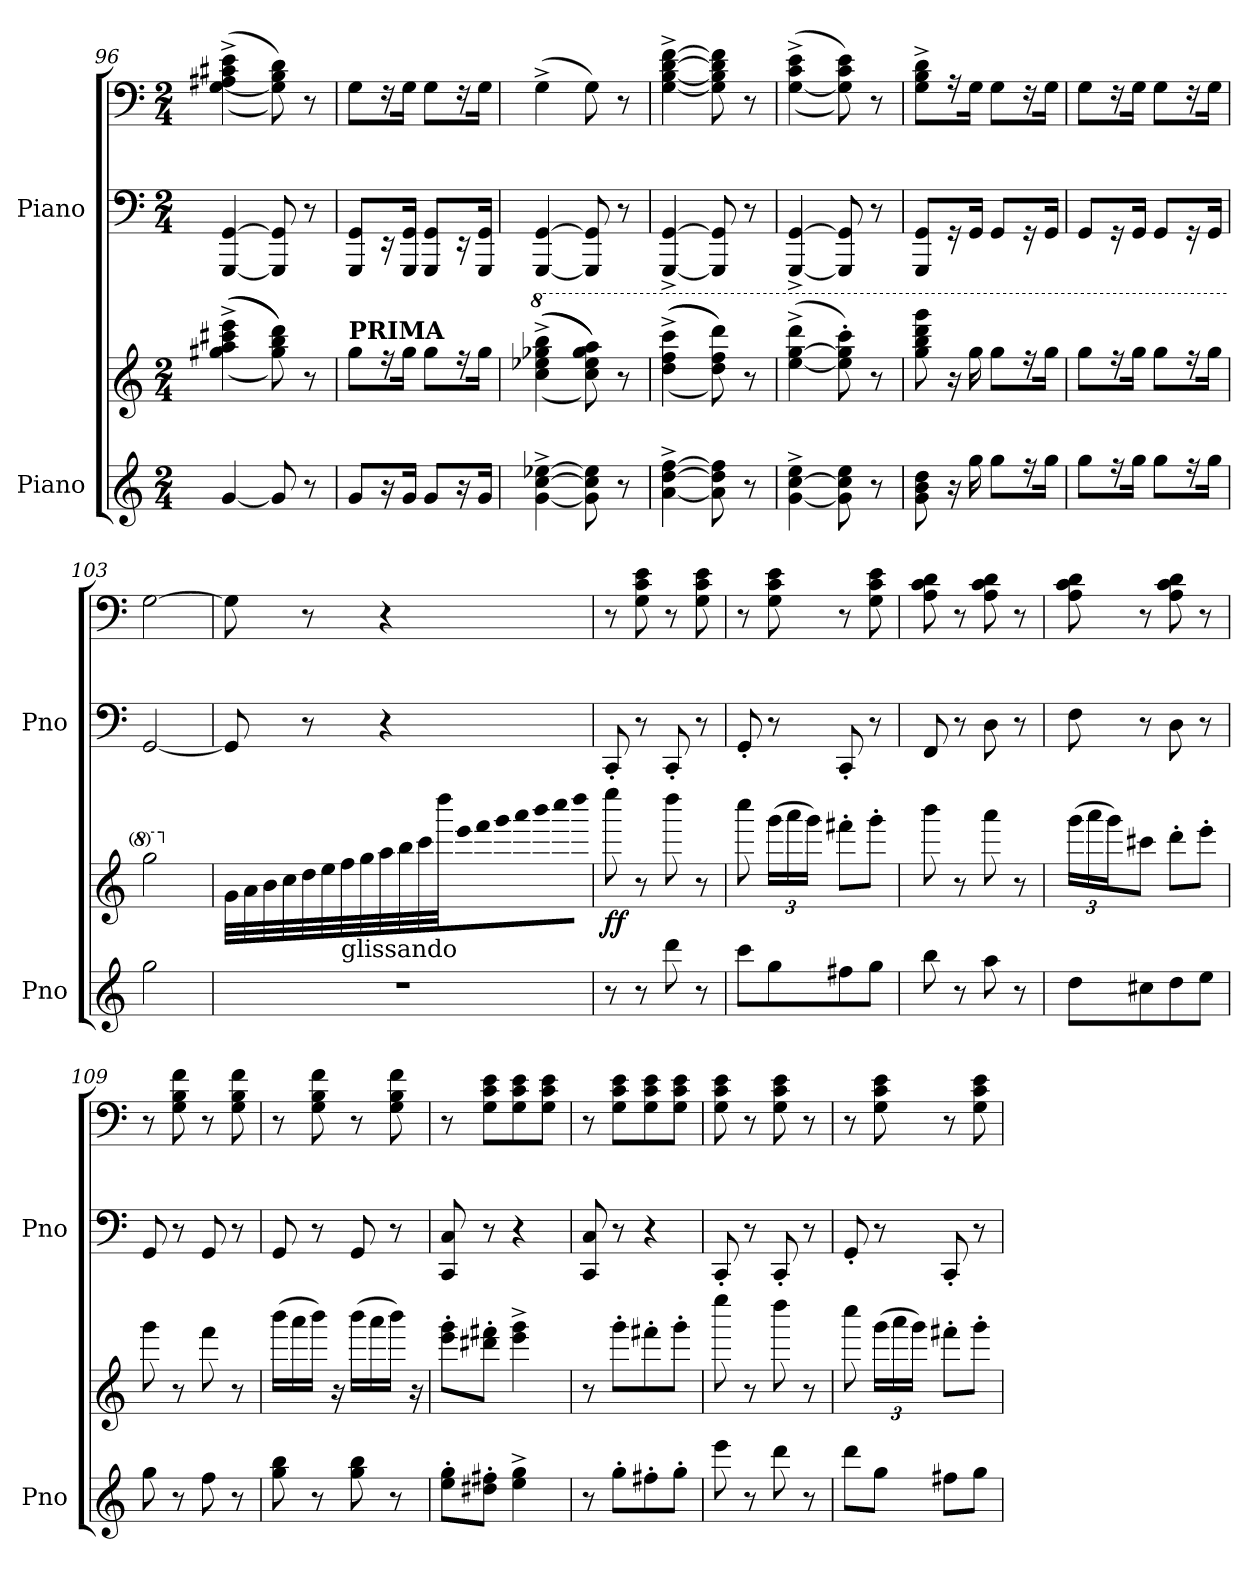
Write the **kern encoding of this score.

**kern	**kern	**dynam	**kern	**kern
*part2	*part2	*part2	*part1	*part1
*staff4	*staff3	*staff3/4	*staff2	*staff1
*I"Piano	*	*	*I"Piano	*
*I'Pno	*	*	*I'Pno	*
*clefG2	*clefG2	*	*clefF4	*clefF4
*k[]	*k[]	*	*k[]	*k[]
*M2/4	*M2/4	*	*M2/4	*M2/4
=96	=96	=96	=96	=96
[4g/	(>(>(<4gg#X\^ 4aa\^ 4ccc#X\^ 4eee\^	.	[4GGG/ [4GG/	(>(>[4G\^ 4A#X\^ 4c#X\^ 4e\^
8g/]	8gg#\ 8bb\ 8ddd\)))	.	8GGG/] 8GG/]	8G\] 8B\ 8d\))
8r	8r	.	8r	8r
=97	=97	=97	=97	=97
!	!LO:TX:a:B:t=PRIMA	!	!	!
8g/L	8gg\L	.	8GGG/ 8GG/L	8G\L
16r	16r	.	16r	16r
16g/Jk	16gg\Jk	.	16GGG/ 16GG/Jk	16G\Jk
8g/L	8gg\L	.	8GGG/ 8GG/L	8G\L
16r	16r	.	16r	16r
16g/Jk	16gg\Jk	.	16GGG/ 16GG/Jk	16G\Jk
=98	=98	=98	=98	=98
*	*8va	*	*	*
[4g\^ [4cc\^ [4ee-X\^	(>(>(<4ccc\^ 4eee-X\^ 4ggg-X\^ 4bbb\^	.	[4GGG/ [4GG/	(>4G^\
8g\] 8cc\] 8ee-\]	8ccc\ 8eee-\ 8ggg-\ 8aaa\)))	.	8GGG/] 8GG/]	8G\)
8r	8r	.	8r	8r
=99	=99	=99	=99	=99
[4a\^ [4dd\^ [4ff\^	(>(>(<4ddd\^ 4fff\^ 4cccc\^	.	[4GGG/^ [4GG/^	[4G\^ [4B\^ [4d\^ [4f\^
8a\] 8dd\] 8ff\]	8ddd\ 8fff\ 8dddd\)))	.	8GGG/] 8GG/]	8G\] 8B\] 8d\] 8f\]
8r	8r	.	8r	8r
=100	=100	=100	=100	=100
[4g\^ [4cc\^ 4ee\^	(>[4eee\^ [4ggg\^ 4dddd\^	.	[4GGG/^ [4GG/^	(>(>[4G\^ 4c\^ 4e\^
8g\] 8cc\] 8ee\	8eee\]' 8ggg\]' 8cccc\')	.	8GGG/] 8GG/]	8G\] 8c\ 8e\))
8r	8r	.	8r	8r
=101	=101	=101	=101	=101
8g\ 8b\ 8dd\	8ggg\ 8bbb\ 8dddd\ 8gggg\	.	8GGG/ 8GG/L	8G\^ 8B\^ 8d\^L
16r	16r	.	16r	16r
16gg\	16ggg\	.	16GG/Jk	16G\Jk
8gg\L	8ggg\L	.	8GG/L	8G\L
16r	16r	.	16r	16r
16gg\Jk	16ggg\Jk	.	16GG/Jk	16G\Jk
!!LO:LB:g=z
=102	=102	=102	=102	=102
8gg\L	8ggg\L	.	8GG/L	8G\L
16r	16r	.	16r	16r
16gg\Jk	16ggg\Jk	.	16GG/Jk	16G\Jk
8gg\L	8ggg\L	.	8GG/L	8G\L
16r	16r	.	16r	16r
16gg\Jk	16ggg\Jk	.	16GG/Jk	16G\Jk
=103	=103	=103	=103	=103
2gg\	2ggg\	.	[2GG/	[2G\
=104	=104	=104	=104	=104
*	*X8va	*	*	*
2r	32g\LLL	.	8GG/]	8G\]
.	32a\	.	.	.
.	32b\	.	.	.
.	32cc\	.	.	.
.	32dd\	.	8r	8r
.	32ee\	.	.	.
!	!LO:TX:b:t=glissando	!	!	!
.	32ff\	.	.	.
.	32gg\	.	.	.
.	32aa\	.	4r	4r
.	32bb\	.	.	.
.	32ccc\	.	.	.
.	32dddd\	.	.	.
*	*Xtuplet	*	*	*
!	!LO:N:vis=32	!	!	!
.	960%17eee\	.	.	.
!	!LO:N:vis=32	!	!	!
.	960%17fff\	.	.	.
!	!LO:N:vis=32	!	!	!
.	960%17ggg\	.	.	.
!	!LO:N:vis=32	!	!	!
.	960%17aaa\	.	.	.
!	!LO:N:vis=32	!	!	!
.	960%17bbb\	.	.	.
!	!LO:N:vis=32	!	!	!
.	960%17cccc\	.	.	.
!	!LO:N:vis=32	!	!	!
.	960%17dddd\JJJ	.	.	.
.	960ryy	.	.	.
=105	=105	=105	=105	=105
!	!	!LO:DY:b	!	!
!	!	!LO:DY:n=1:b	!	!
8r	8eeee\	f f	8CC'/	8r
8r	8r	.	8r	8G\ 8c\ 8e\
8ddd\	8dddd\	.	8CC'/	8r
8r	8r	.	8r	8G\ 8c\ 8e\
=106	=106	=106	=106	=106
8ccc\L	8cccc\	.	8GG'/	8r
*	*tuplet	*	*	*
*	*Xbrackettup	*	*	*
8gg\	(>24ggg\LL	.	8r	8G\ 8c\ 8e\
.	24aaa\	.	.	.
.	24ggg\JJ)	.	.	.
8ff#X\	8fff#X'\L	.	8CC'/	8r
8gg\J	8ggg'\J	.	8r	8G\ 8c\ 8e\
=107	=107	=107	=107	=107
8bb\	8bbb\	.	8FF/	8A\ 8c\ 8d\
8r	8r	.	8r	8r
8aa\	8aaa\	.	8D\	8A\ 8c\ 8d\
8r	8r	.	8r	8r
=108	=108	=108	=108	=108
8dd\L	(>24ggg\LL	.	8F\	8A\ 8c\ 8d\
.	24aaa\	.	.	.
.	24ggg\J)	.	.	.
8cc#X\	8ccc#X\J	.	8r	8r
8dd\	8ddd'\L	.	8D\	8A\ 8c\ 8d\
8ee\J	8eee'\J	.	8r	8r
!!LO:LB:g=z
=109	=109	=109	=109	=109
8gg\	8ggg\	.	8GG/	8r
8r	8r	.	8r	8G\ 8B\ 8f\
8ff\	8fff\	.	8GG/	8r
8r	8r	.	8r	8G\ 8B\ 8f\
=110	=110	=110	=110	=110
8gg\ 8bb\	(>16bbb\LL	.	8GG/	8r
.	16aaa\	.	.	.
8r	16bbb\JJ)	.	8r	8G\ 8B\ 8f\
.	16r	.	.	.
8gg\ 8bb\	(>16bbb\LL	.	8GG/	8r
.	16aaa\	.	.	.
8r	16bbb\JJ)	.	8r	8G\ 8B\ 8f\
.	16r	.	.	.
=111	=111	=111	=111	=111
8ee\' 8gg\'L	8eee\' 8ggg\'L	.	8CC/ 8C/	8r
8dd#X\' 8ff#X\'J	8ddd#X\' 8fff#X\'J	.	8r	8G\ 8c\ 8e\L
4ee\^ 4gg\^	4eee\^ 4ggg\^	.	4r	8G\ 8c\ 8e\
.	.	.	.	8G\ 8c\ 8e\J
=112	=112	=112	=112	=112
8r	8r	.	8CC/ 8C/	8r
8gg'\L	8ggg'\L	.	8r	8G\ 8c\ 8e\L
8ff#X'\	8fff#X'\	.	4r	8G\ 8c\ 8e\
8gg'\J	8ggg'\J	.	.	8G\ 8c\ 8e\J
=113	=113	=113	=113	=113
8eee\	8eeee\	.	8CC'/	8G\ 8c\ 8e\
8r	8r	.	8r	8r
8ddd\	8dddd\	.	8CC'/	8G\ 8c\ 8e\
8r	8r	.	8r	8r
=114	=114	=114	=114	=114
8ddd\L	8cccc\	.	8GG'/	8r
8gg\J	(>24ggg\LL	.	8r	8G\ 8c\ 8e\
.	24aaa\	.	.	.
.	24ggg\JJ)	.	.	.
8ff#X\L	8fff#X'\L	.	8CC'/	8r
8gg\J	8ggg'\J	.	8r	8G\ 8c\ 8e\
=	=	=	=	=
*-	*-	*-	*-	*-
